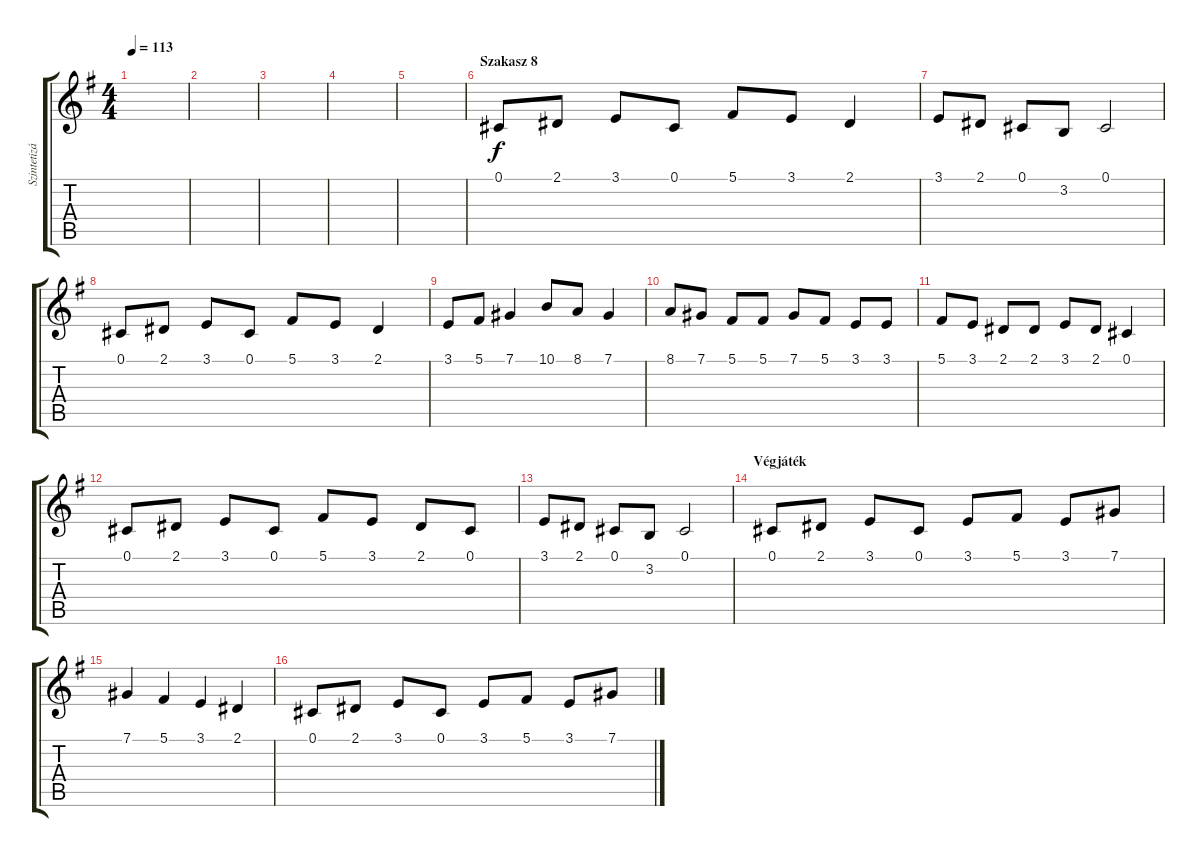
\track ("Szintetizátor 1" "Szintetizá") {instrument stringensemble2}
\staff {score tabs}
\tuning (Db4 Ab3 E3 B2 Gb2 Db2) {hide}
\ts (4 4)
\tempo 113
\clef g2
\ks g
|
|
|
|
|
\section ("" "Szakasz 8")
0.1.8 2.1.8 3.1.8 0.1.8 5.1.8 3.1.8 2.1.4 |
3.1.8 2.1.8 0.1.8 3.2.8 0.1.2 |
0.1.8 2.1.8 3.1.8 0.1.8 5.1.8 3.1.8 2.1.4 |
3.1.8 5.1.8 7.1.4 10.1.8 8.1.8 7.1.4 |
8.1.8 7.1.8 5.1.8 5.1.8 7.1.8 5.1.8 3.1.8 3.1.8 |
5.1.8 3.1.8 2.1.8 2.1.8 3.1.8 2.1.8 0.1.4 |
0.1.8 2.1.8 3.1.8 0.1.8 5.1.8 3.1.8 2.1.8 0.1.8 |
3.1.8 2.1.8 0.1.8 3.2.8 0.1.2 |
\section ("" "Végjáték")
0.1.8 2.1.8 3.1.8 0.1.8 3.1.8 5.1.8 3.1.8 7.1.8 |
7.1.4 5.1.4 3.1.4 2.1.4 |
0.1.8 2.1.8 3.1.8 0.1.8 3.1.8 5.1.8 3.1.8 7.1.8
